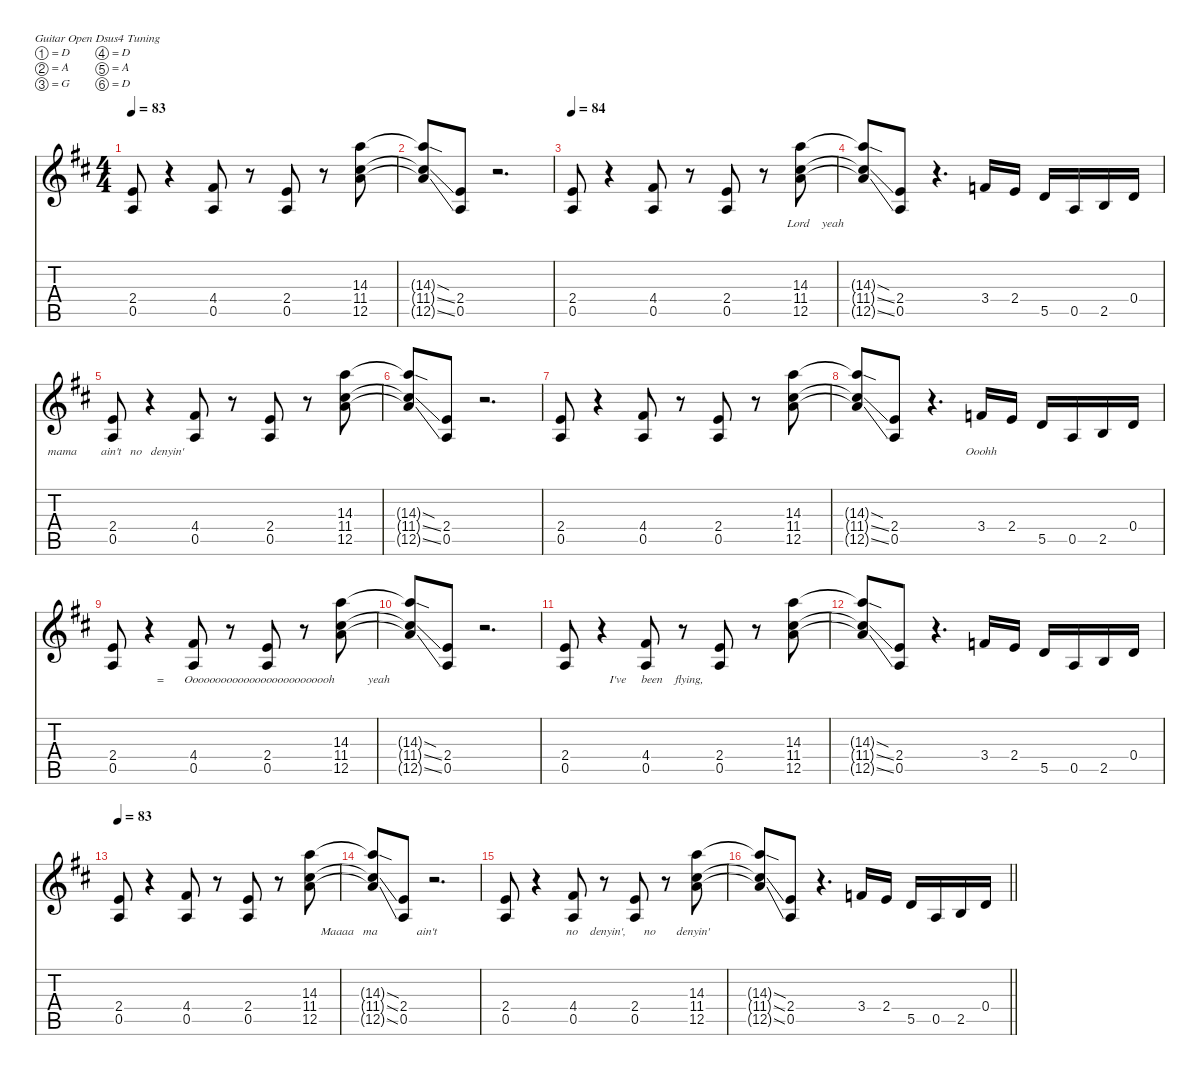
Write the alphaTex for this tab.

\defaultSystemsLayout 4
\hideDynamics
\bracketExtendMode nobrackets
\singleTrackTrackNamePolicy hidden
\multiTrackTrackNamePolicy hidden
\otherSystemsTrackNameOrientation horizontal
\track ("Guitar1-DADGAD" "Gt") {defaultSystemsLayout 8 mute instrument distortionguitar}
\staff {score tabs}
\tuning (D4 A3 G3 D3 A2 D2)
\ts (4 4)
\tempo 83
\clef g2
\ks d
(2.4{acc forcenatural} 0.5{acc forcenatural}).8{dy f} r.4 (4.4{acc #} 0.5{acc forcenatural}).8 r.8 (2.4{acc forcenatural} 0.5{acc forcenatural}).8 r.8 (11.4{acc #} 12.5{acc forcenatural} 14.3{acc forcenatural}).8 |
(11.4{ss t acc #} 12.5{ss t acc forcenatural} 14.3{sod t acc forcenatural}).8 (2.4{acc forcenatural} 0.5{acc forcenatural}).8 r.2{d} |
\tempo 84
(2.4{acc forcenatural} 0.5{acc forcenatural}).8 r.4 (4.4{acc #} 0.5{acc forcenatural}).8 r.8 (2.4{acc forcenatural} 0.5{acc forcenatural}).8 r.8 (11.4{acc #} 12.5{acc forcenatural} 14.3{acc forcenatural}).8{lyrics (0 "") lyrics (1 "          Lord    yeah                  ") lyrics (2 "") lyrics (3 "") lyrics (4 "")} |
(11.4{ss t acc #} 12.5{ss t acc forcenatural} 14.3{sod t acc forcenatural}).8 (2.4{acc forcenatural} 0.5{acc forcenatural}).8 r.4{d} 3.4{acc forcenatural}.16 2.4{acc forcenatural}.16 5.5{acc forcenatural}.16 0.5{acc forcenatural}.16 2.5{acc forcenatural}.16 0.4{acc forcenatural}.16 |
(2.4{acc forcenatural} 0.5{acc forcenatural}).8{lyrics (0 "") lyrics (1 "  mama        ain't   no   denyin'") lyrics (2 "") lyrics (3 "") lyrics (4 "")} r.4 (4.4{acc #} 0.5{acc forcenatural}).8 r.8 (2.4{acc forcenatural} 0.5{acc forcenatural}).8 r.8 (11.4{acc #} 12.5{acc forcenatural} 14.3{acc forcenatural}).8 |
(11.4{ss t acc #} 12.5{ss t acc forcenatural} 14.3{sod t acc forcenatural}).8 (2.4{acc forcenatural} 0.5{acc forcenatural}).8 r.2{d} |
(2.4{acc forcenatural} 0.5{acc forcenatural}).8 r.4 (4.4{acc #} 0.5{acc forcenatural}).8 r.8 (2.4{acc forcenatural} 0.5{acc forcenatural}).8 r.8 (11.4{acc #} 12.5{acc forcenatural} 14.3{acc forcenatural}).8 |
(11.4{ss t acc #} 12.5{ss t acc forcenatural} 14.3{sod t acc forcenatural}).8 (2.4{acc forcenatural} 0.5{acc forcenatural}).8 r.4{d} 3.4{acc forcenatural}.16{lyrics (0 "") lyrics (1 "Ooohh     ") lyrics (2 "") lyrics (3 "") lyrics (4 "")} 2.4{acc forcenatural}.16 5.5{acc forcenatural}.16 0.5{acc forcenatural}.16 2.5{acc forcenatural}.16 0.4{acc forcenatural}.16 |
(2.4{acc forcenatural} 0.5{acc forcenatural}).8 r.4 (4.4{acc #} 0.5{acc forcenatural}).8 r.8 (2.4{acc forcenatural} 0.5{acc forcenatural}).8{lyrics (0 "") lyrics (1 "    =       Oooooooooooooooooooooooooh           yeah") lyrics (2 "") lyrics (3 "") lyrics (4 "")} r.8 (11.4{acc #} 12.5{acc forcenatural} 14.3{acc forcenatural}).8 |
(11.4{ss t acc #} 12.5{ss t acc forcenatural} 14.3{sod t acc forcenatural}).8 (2.4{acc forcenatural} 0.5{acc forcenatural}).8 r.2{d} |
(2.4{acc forcenatural} 0.5{acc forcenatural}).8 r.4 (4.4{acc #} 0.5{acc forcenatural}).8{lyrics (0 "") lyrics (1 "       I've     been    flying,") lyrics (2 "") lyrics (3 "") lyrics (4 "")} r.8 (2.4{acc forcenatural} 0.5{acc forcenatural}).8 r.8 (11.4{acc #} 12.5{acc forcenatural} 14.3{acc forcenatural}).8 |
(11.4{ss t acc #} 12.5{ss t acc forcenatural} 14.3{sod t acc forcenatural}).8 (2.4{acc forcenatural} 0.5{acc forcenatural}).8 r.4{d} 3.4{acc forcenatural}.16 2.4{acc forcenatural}.16 5.5{acc forcenatural}.16 0.5{acc forcenatural}.16 2.5{acc forcenatural}.16 0.4{acc forcenatural}.16 |
\tempo 83
(2.4{acc forcenatural} 0.5{acc forcenatural}).8 r.4 (4.4{acc #} 0.5{acc forcenatural}).8 r.8 (2.4{acc forcenatural} 0.5{acc forcenatural}).8 r.8 (11.4{acc #} 12.5{acc forcenatural} 14.3{acc forcenatural}).8 |
(11.4{ss t acc #} 12.5{ss t acc forcenatural} 14.3{sod t acc forcenatural}).8{lyrics (0 "") lyrics (1 "    Maaaa   ma             ain't  ") lyrics (2 "") lyrics (3 "") lyrics (4 "")} (2.4{acc forcenatural} 0.5{acc forcenatural}).8 r.2{d} |
(2.4{acc forcenatural} 0.5{acc forcenatural}).8 r.4 (4.4{acc #} 0.5{acc forcenatural}).8 r.8 (2.4{acc forcenatural} 0.5{acc forcenatural}).8{lyrics (0 "") lyrics (1 "  no    denyin',      no       denyin'") lyrics (2 "") lyrics (3 "") lyrics (4 "")} r.8 (11.4{acc #} 12.5{acc forcenatural} 14.3{acc forcenatural}).8 |
\barLineRight lightlight
(11.4{ss t acc #} 12.5{ss t acc forcenatural} 14.3{sod t acc forcenatural}).8 (2.4{acc forcenatural} 0.5{acc forcenatural}).8 r.4{d} 3.4{acc forcenatural}.16 2.4{acc forcenatural}.16 5.5{acc forcenatural}.16 0.5{acc forcenatural}.16 2.5{acc forcenatural}.16 0.4{acc forcenatural}.16
